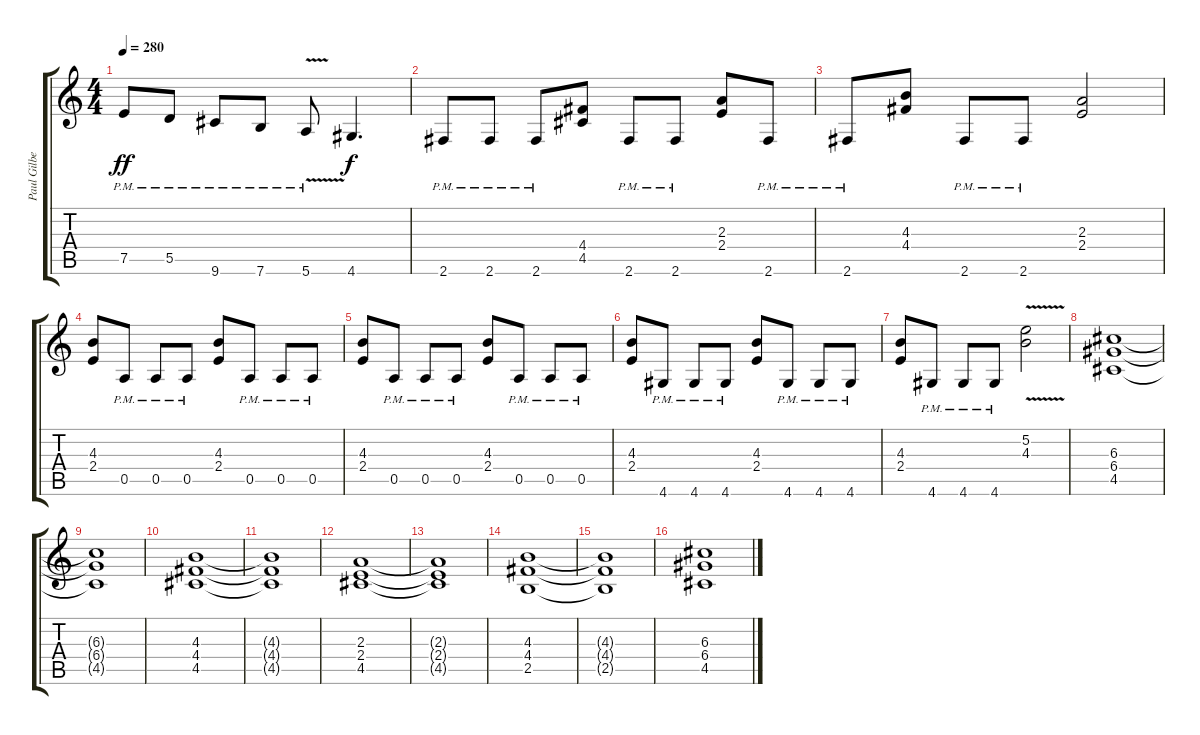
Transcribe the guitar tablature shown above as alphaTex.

\track ("Paul Gilbert (Rhythm Guitar)" "Paul Gilbe") {instrument distortionguitar}
\staff {score tabs}
\tuning (E4 B3 G3 D3 A2 E2) {hide}
\ts (4 4)
\tempo 280
\clef g2
\ks c
7.5{pm}.8{dy ff} 5.5{pm}.8 9.6{pm}.8 7.6{pm}.8 5.6{v pm}.8 4.6.4{d dy f} |
2.6{pm}.8 2.6{pm}.8 2.6{pm}.8 (4.4 4.5).8 2.6{pm}.8 2.6{pm}.8 (2.3 2.4).8 2.6{pm}.8 |
2.6{pm}.8 (4.3 4.4).8 2.6{pm}.8 2.6{pm}.8 (2.3 2.4).2 |
(4.3 2.4).8 0.5{pm}.8 0.5{pm}.8 0.5{pm}.8 (4.3 2.4).8 0.5{pm}.8 0.5{pm}.8 0.5{pm}.8 |
(4.3 2.4).8 0.5{pm}.8 0.5{pm}.8 0.5{pm}.8 (4.3 2.4).8 0.5{pm}.8 0.5{pm}.8 0.5{pm}.8 |
(4.3 2.4).8 4.6{pm}.8 4.6{pm}.8 4.6{pm}.8 (4.3 2.4).8 4.6{pm}.8 4.6{pm}.8 4.6{pm}.8 |
(4.3 2.4).8 4.6{pm}.8 4.6{pm}.8 4.6{pm}.8 (5.2{v} 4.3{v}).2 |
(6.3 6.4 4.5).1 |
(6.3{t} 6.4{t} 4.5{t}).1 |
(4.3 4.4 4.5).1 |
(4.3{t} 4.4{t} 4.5{t}).1 |
(2.3 2.4 4.5).1 |
(2.3{t} 2.4{t} 4.5{t}).1 |
(4.3 4.4 2.5).1 |
(4.3{t} 4.4{t} 2.5{t}).1 |
(6.3 6.4 4.5).1
